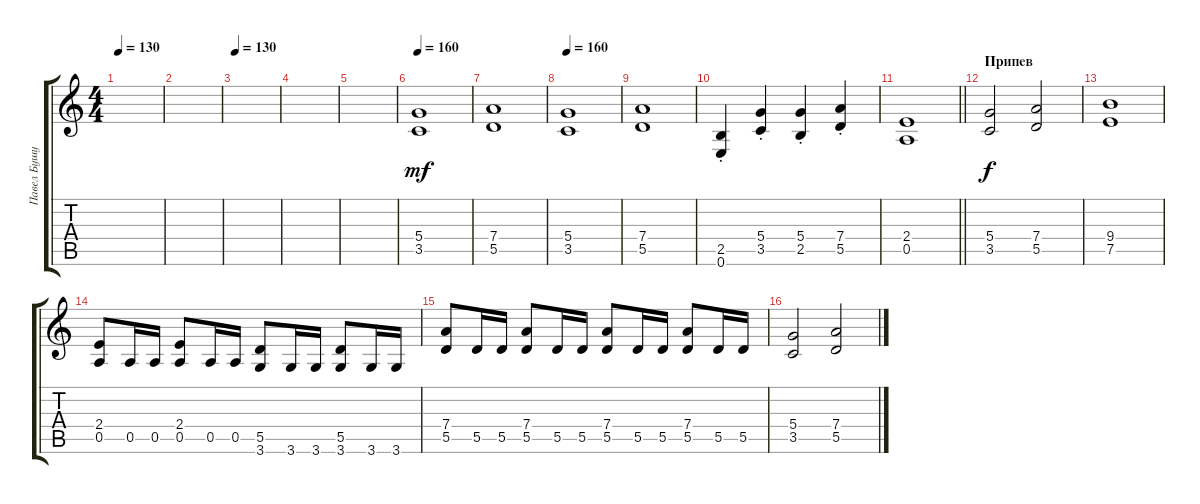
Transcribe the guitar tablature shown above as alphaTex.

\track ("Павел Бушуев" "Павел Бушу") {instrument distortionguitar}
\staff {score tabs}
\tuning (E4 B3 G3 D3 A2 E2) {hide}
\ts (4 4)
\tempo 130
\clef g2
\ks c
|
|
\tempo 130
|
|
|
\tempo 160
(5.4 3.5).1{dy mf} |
(7.4 5.5).1 |
\tempo 160
(5.4 3.5).1 |
(7.4 5.5).1 |
(2.5{st} 0.6{st}).4 (5.4{st} 3.5{st}).4 (5.4{st} 2.5{st}).4 (7.4{st} 5.5{st}).4 |
\barLineRight lightlight
(2.4 0.5).1 |
\section ("" "Припев")
(5.4 3.5).2{dy f} (7.4 5.5).2 |
(9.4 7.5).1 |
(2.4 0.5).8 0.5.16 0.5.16 (2.4 0.5).8 0.5.16 0.5.16 (5.5 3.6).8 3.6.16 3.6.16 (5.5 3.6).8 3.6.16 3.6.16 |
(7.4 5.5).8 5.5.16 5.5.16 (7.4 5.5).8 5.5.16 5.5.16 (7.4 5.5).8 5.5.16 5.5.16 (7.4 5.5).8 5.5.16 5.5.16 |
(5.4 3.5).2 (7.4 5.5).2
